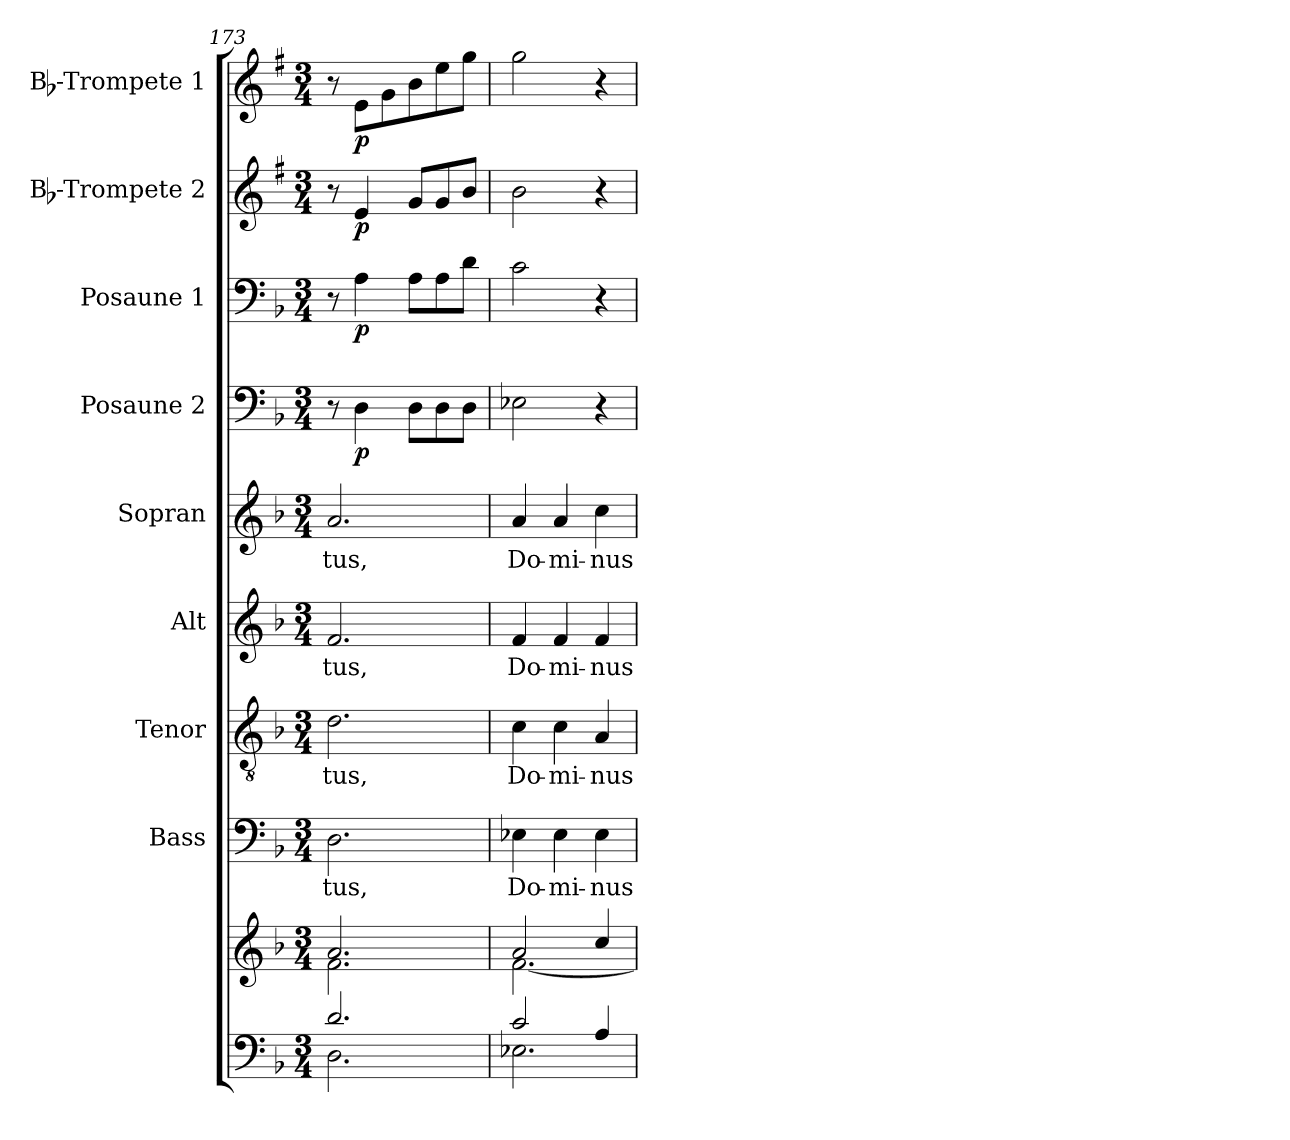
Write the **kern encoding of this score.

**kern	**kern	**kern	**text	**kern	**text	**kern	**text	**kern	**text	**kern	**dynam	**kern	**dynam	**kern	**dynam	**kern	**dynam
*part9	*part9	*part8	*part8	*part7	*part7	*part6	*part6	*part5	*part5	*part4	*part4	*part3	*part3	*part2	*part2	*part1	*part1
*staff10	*staff9	*staff8	*staff8	*staff7	*staff7	*staff6	*staff6	*staff5	*staff5	*staff4	*staff4	*staff3	*staff3	*staff2	*staff2	*staff1	*staff1
*	*	*I"Bass	*	*I"Tenor	*	*I"Alt	*	*I"Sopran	*	*I"Posaune 2	*	*I"Posaune 1	*	*I"Bb-Trompete 2	*	*I"Bb-Trompete 1	*
*	*	*I'B.	*	*I'T.	*	*I'A.	*	*I'S.	*	*I'Pos. 2	*	*I'Pos. 1	*	*I'Bb Trp. 2	*	*I'Bb Trp. 1	*
*clefF4	*clefG2	*clefF4	*	*clefGv2	*	*clefG2	*	*clefG2	*	*clefF4	*	*clefF4	*	*clefG2	*	*clefG2	*
*	*	*	*	*	*	*	*	*	*	*	*	*	*	*ITrd1c2	*	*ITrd1c2	*
*k[b-]	*k[b-]	*k[b-]	*	*k[b-]	*	*k[b-]	*	*k[b-]	*	*k[b-]	*	*k[b-]	*	*k[b-]	*	*k[b-]	*
*F:	*F:	*F:	*	*F:	*	*F:	*	*F:	*	*F:	*	*F:	*	*F:	*	*F:	*
*M3/4	*M3/4	*M3/4	*	*M3/4	*	*M3/4	*	*M3/4	*	*M3/4	*	*M3/4	*	*M3/4	*	*M3/4	*
=173	=173	=173	=173	=173	=173	=173	=173	=173	=173	=173	=173	=173	=173	=173	=173	=173	=173
*^	*^	*	*	*	*	*	*	*	*	*	*	*	*	*	*	*	*
!	!	!	!	!	!LO:LY:b	!	!LO:LY:b	!	!LO:LY:b	!	!LO:LY:b	!	!	!	!	!	!	!	!
2.d/	2.D\	2.a/	2.f\	2.D\	-tus,	2.d\	-tus,	2.f/	-tus,	2.a/	-tus,	8r	.	8r	.	8r	.	8r	.
!	!	!	!	!	!	!	!	!	!	!	!	!	!LO:DY:b	!	!LO:DY:b	!	!LO:DY:b	!	!LO:DY:b
.	.	.	.	.	.	.	.	.	.	.	.	4D\	p	4A\	p	4d/	p	8d\L	p
.	.	.	.	.	.	.	.	.	.	.	.	.	.	.	.	.	.	8f\	.
.	.	.	.	.	.	.	.	.	.	.	.	8D\L	.	8A\L	.	8f/L	.	8a\	.
.	.	.	.	.	.	.	.	.	.	.	.	8D\	.	8A\	.	8f/	.	8dd\	.
.	.	.	.	.	.	.	.	.	.	.	.	8D\J	.	8d\J	.	8a/J	.	8ff\J	.
=174	=174	=174	=174	=174	=174	=174	=174	=174	=174	=174	=174	=174	=174	=174	=174	=174	=174	=174	=174
!	!	!	!	!	!LO:LY:b	!	!LO:LY:b	!	!LO:LY:b	!	!LO:LY:b	!	!	!	!	!	!	!	!
2c/	2.E-X\	2a/	[<2.f\	4E-X\	Do-	4c\	Do-	4f/	Do-	4a/	Do-	2E-X\	.	2c\	.	2a\	.	2ff\	.
!	!	!	!	!	!LO:LY:b	!	!LO:LY:b	!	!LO:LY:b	!	!LO:LY:b	!	!	!	!	!	!	!	!
.	.	.	.	4E-\	-mi-	4c\	-mi-	4f/	-mi-	4a/	-mi-	.	.	.	.	.	.	.	.
!	!	!	!	!	!LO:LY:b	!	!LO:LY:b	!	!LO:LY:b	!	!LO:LY:b	!	!	!	!	!	!	!	!
4A/	.	4cc/	.	4E-\	-nus	4A/	-nus	4f/	-nus	4cc\	-nus	4r	.	4r	.	4r	.	4r	.
*v	*v	*	*	*	*	*	*	*	*	*	*	*	*	*	*	*	*	*	*
*	*v	*v	*	*	*	*	*	*	*	*	*	*	*	*	*	*	*	*
=	=	=	=	=	=	=	=	=	=	=	=	=	=	=	=	=	=
*-	*-	*-	*-	*-	*-	*-	*-	*-	*-	*-	*-	*-	*-	*-	*-	*-	*-
